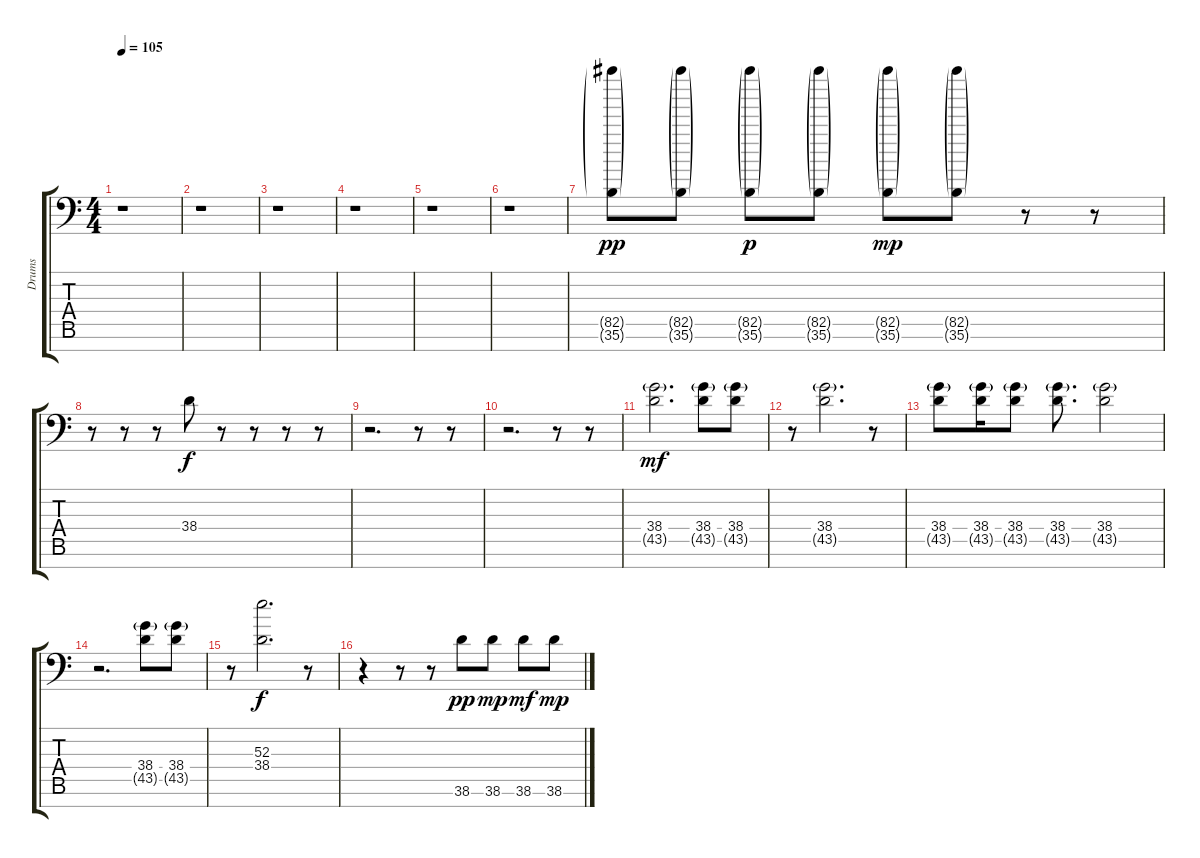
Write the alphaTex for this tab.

\track ("Drums" "Drums") {instrument acousticgrandpiano}
\staff {score tabs}
\tuning (C-1 C-1 C-1 C-1 C-1 C-1 C-1) {hide}
\ts (4 4)
\tempo 105
\clef f4
\ks c
r.1{dy mp} |
r.1 |
r.1 |
r.1 |
r.1 |
r.1 |
(82.5{g} 35.6{g}).8{dy pp} (82.5{g} 35.6{g}).8 (82.5{g} 35.6{g}).8{dy p} (82.5{g} 35.6{g}).8 (82.5{g} 35.6{g}).8{dy mp} (82.5{g} 35.6{g}).8 r.8 r.8 |
r.8 r.8 r.8 38.4.8{dy f} r.8 r.8 r.8 r.8 |
r.2{d} r.8 r.8 |
r.2{d} r.8 r.8 |
(38.4 43.5{g}).2{d dy mf} (38.4 43.5{g}).8 (38.4 43.5{g}).8 |
r.8 (38.4 43.5{g}).2{d} r.8 |
(38.4 43.5{g}).8 (38.4 43.5{g}).16 (38.4 43.5{g}).8 (38.4 43.5{g}).8{d} (38.4 43.5{g}).2 |
r.2{d} (38.4 43.5{g}).8 (38.4 43.5{g}).8 |
r.8 (52.3 38.4).2{d dy f} r.8 |
r.4 r.8 r.8 38.6.8{dy pp} 38.6.8{dy mp} 38.6.8{dy mf} 38.6.8{dy mp}
